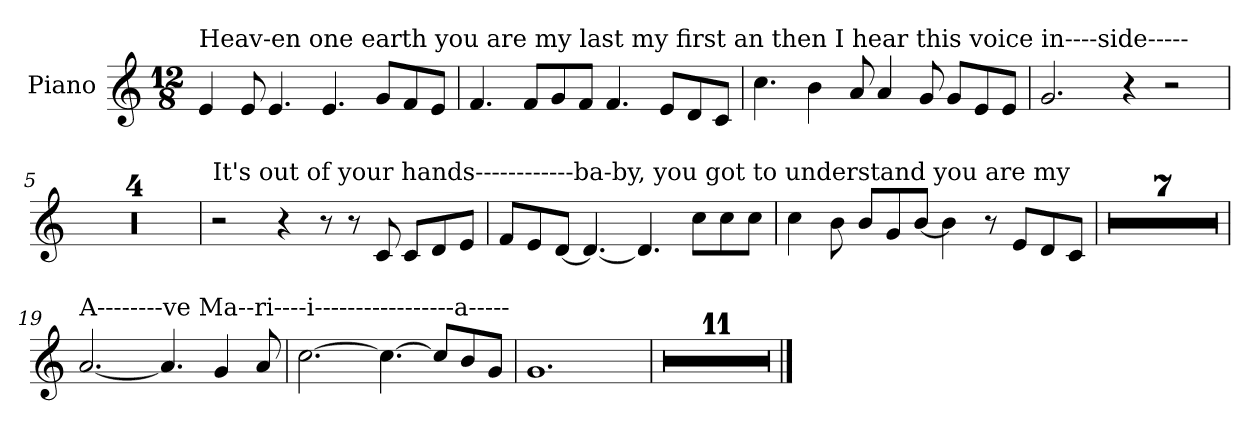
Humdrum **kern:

**kern
*part1
*staff1
*I"Piano
*I'Pno.
*clefG2
*k[]
*M12/8
=1
!LO:TX:a:t=Heav-en one earth you are my last my first an then I hear this voice in----side-----
4e/
8e/
4.e/
4.e/
8g/L
8f/
8e/J
=2
4.f/
8f/L
8g/
8f/J
4.f/
8e/L
8d/
8c/J
=3
4.cc\
4b\
8a/
4a/
8g/
8g/L
8e/
8e/J
=4
2.g/
4r
2r
=5
1.r
=6
1.r
=7
1.r
=8
1.r
!!LO:LB:g=z
=9
!LO:TX:a:t=It's out of your  hands------------ba-by, you got to understand  you are my
2r
4r
8r
8r
8c/
8c/L
8d/
8e/J
=10
8f/L
8e/
[8d/J
4.d/_
4.d/]
8cc\L
8cc\
8cc\J
=11
4cc\
8b\
8b/L
8g/
[8b/J
4b\]
8r
8e/L
8d/
8c/J
=12
1.r
=13
1.r
=14
1.r
=15
1.r
=16
1.r
=17
1.r
=18
1.r
!!LO:LB:g=z
=19
!LO:TX:a:t=A--------ve  Ma--ri----i-----------------a-----
[2.a/
4.a/]
4g/
8a/
=20
[2.cc\
4.cc\_
8cc/L]
8b/
8g/J
=21
1.g
=22
1.r
=23
1.r
=24
1.r
=25
1.r
=26
1.r
=27
1.r
=28
1.r
=29
1.r
=30
1.r
=31
1.r
=32
1.r
==
*-
